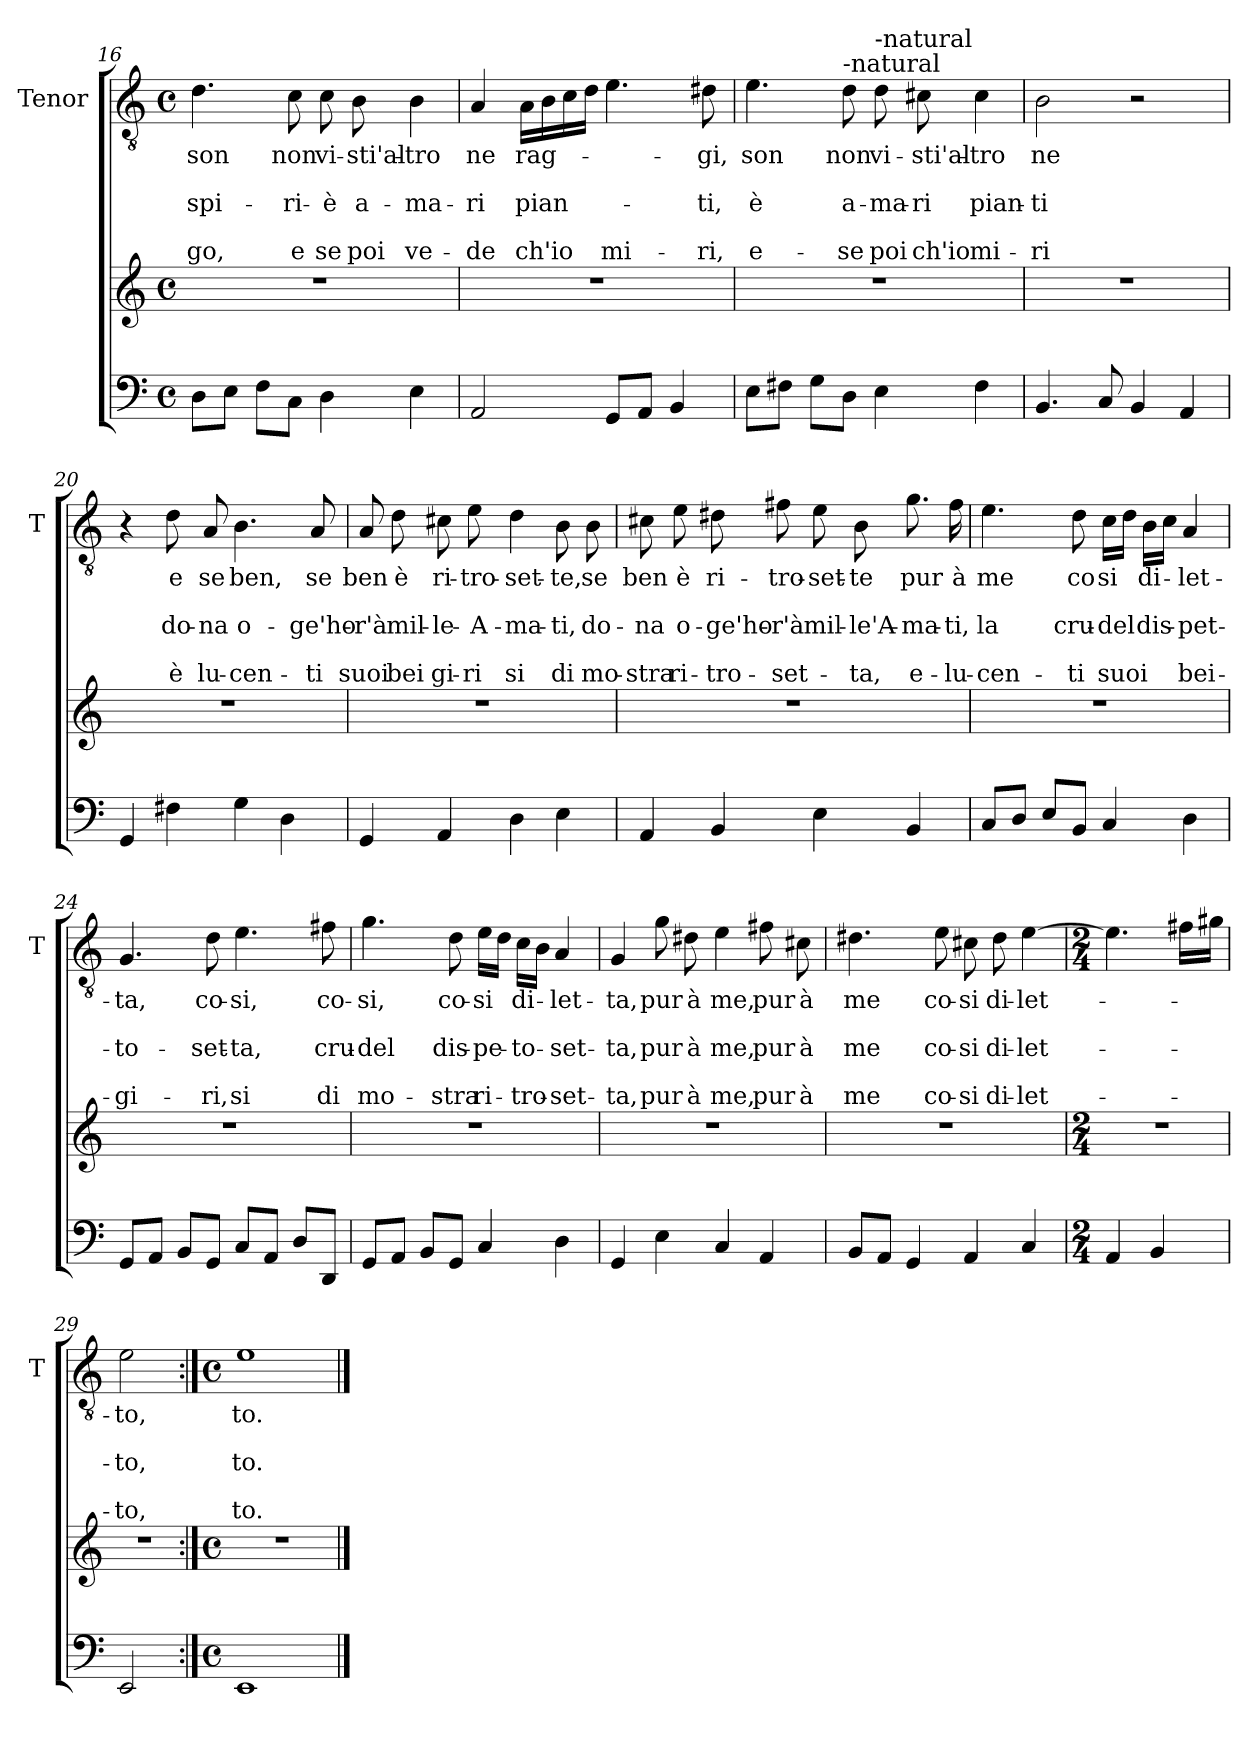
**kern	**kern	**kern	**text	**text	**text	**text	**text
*part2	*part2	*part1	*part1	*part1	*part1	*part1	*part1
*staff3	*staff2	*staff1	*staff1	*staff1	*staff1	*staff1	*staff1
*	*	*I"Tenor	*	*	*	*	*
*	*	*I'T	*	*	*	*	*
*clefF4	*clefG2	*clefGv2	*	*	*	*	*
*k[]	*k[]	*k[]	*	*	*	*	*
*C:	*C:	*C:	*	*	*	*	*
*M4/4	*M4/4	*M4/4	*	*	*	*	*
*met(c)	*met(c)	*met(c)	*	*	*	*	*
=16	=16	=16	=16	=16	=16	=16	=16
!	!	!	!LO:LY:b	!	!LO:LY:b	!	!LO:LY:b
8D\L	1r	4.d\	son	.	-spi-	.	-go,
8E\J	.	.	.	.	.	.	.
8F\L	.	.	.	.	.	.	.
!	!	!	!LO:LY:b	!	!LO:LY:b	!	!LO:LY:b
8C\J	.	8c\	non	.	-ri-	.	e
!	!	!	!LO:LY:b	!	!LO:LY:b	!	!LO:LY:b
4D\	.	8c\	vi-	.	-è	.	se
!	!	!	!LO:LY:b	!	!LO:LY:b	!	!LO:LY:b
.	.	8B\	-sti'al-	.	a-	.	poi
!	!	!	!LO:LY:b	!	!LO:LY:b	!	!LO:LY:b
4E\	.	4B\	-tro	.	-ma-	.	ve-
!!LO:LB:g=z
=17	=17	=17	=17	=17	=17	=17	=17
!	!	!	!LO:LY:b	!	!LO:LY:b	!	!LO:LY:b
2AA/	1r	4A/	ne	.	-ri	.	-de
!	!	!	!LO:LY:b	!	!LO:LY:b	!	!LO:LY:b
.	.	16A\LL	rag-	.	pian-	.	ch'io
.	.	16B\	.	.	.	.	.
.	.	16c\	.	.	.	.	.
.	.	16d\JJ	.	.	.	.	.
!	!	!	!	!	!	!	!LO:LY:b
8GG/L	.	4.e\	.	.	.	.	mi-
8AA/J	.	.	.	.	.	.	.
4BB/	.	.	.	.	.	.	.
!	!	!	!LO:LY:b	!	!LO:LY:b	!	!LO:LY:b
.	.	8d#X\	-gi,	.	-ti,	.	-ri,
=18	=18	=18	=18	=18	=18	=18	=18
!	!	!	!LO:LY:b	!	!LO:LY:b	!	!LO:LY:b
8E\L	1r	4.e\	son	.	è	.	e-
8F#X\J	.	.	.	.	.	.	.
8G\L	.	.	.	.	.	.	.
!	!	!LO:TX:a:t=-natural	!	!	!	!	!
!	!	!	!LO:LY:b	!	!LO:LY:b	!	!LO:LY:b
8D\J	.	8d\	non	.	a-	.	-se
!	!	!LO:TX:a:t=-natural	!	!	!	!	!
!	!	!	!LO:LY:b	!	!LO:LY:b	!	!LO:LY:b
4E\	.	8d\	vi-	.	-ma-	.	poi
!	!	!	!LO:LY:b	!	!LO:LY:b	!	!LO:LY:b
.	.	8c#X\	-sti'al-	.	-ri	.	ch'io
!	!	!	!LO:LY:b	!	!LO:LY:b	!	!LO:LY:b
4F#\	.	4c#\	-tro	.	pian-	.	mi-
=19	=19	=19	=19	=19	=19	=19	=19
!	!	!	!LO:LY:b	!	!LO:LY:b	!	!LO:LY:b
4.BB/	1r	2B\	ne	.	-ti	.	-ri
8C/	.	.	.	.	.	.	.
4BB/	.	2r	.	.	.	.	.
4AA/	.	.	.	.	.	.	.
=20	=20	=20	=20	=20	=20	=20	=20
4GG/	1r	4r	.	.	.	.	.
!	!	!	!LO:LY:b	!	!LO:LY:b	!	!LO:LY:b
4F#X\	.	8d\	e	.	do-	.	è
!	!	!	!LO:LY:b	!	!LO:LY:b	!	!LO:LY:b
.	.	8A/	se	.	-na	.	lu-
!	!	!	!LO:LY:b	!	!LO:LY:b	!	!LO:LY:b
4G\	.	4.B\	ben,	.	o-	.	-cen-
4D\	.	.	.	.	.	.	.
!	!	!	!LO:LY:b	!	!LO:LY:b	!	!LO:LY:b
.	.	8A/	se	.	-ge'ho-	.	-ti
!!LO:LB:g=z
=21	=21	=21	=21	=21	=21	=21	=21
!	!	!	!LO:LY:b	!	!LO:LY:b	!	!LO:LY:b
4GG/	1r	8A/	ben	.	-r'à	.	suoi
!	!	!	!LO:LY:b	!	!LO:LY:b	!	!LO:LY:b
.	.	8d\	è	.	mil-	.	bei
!	!	!	!LO:LY:b	!	!LO:LY:b	!	!LO:LY:b
4AA/	.	8c#X\	ri-	.	-le-	.	gi-
!	!	!	!LO:LY:b	!	!LO:LY:b	!	!LO:LY:b
.	.	8e\	-tro-	.	-A-	.	-ri
!	!	!	!LO:LY:b	!	!LO:LY:b	!	!LO:LY:b
4D\	.	4d\	-set-	.	-ma-	.	si
!	!	!	!LO:LY:b	!	!LO:LY:b	!	!LO:LY:b
4E\	.	8B\	-te,	.	-ti,	.	di
!	!	!	!LO:LY:b	!	!LO:LY:b	!	!LO:LY:b
.	.	8B\	se	.	do-	.	mo-
=22	=22	=22	=22	=22	=22	=22	=22
!	!	!	!LO:LY:b	!	!LO:LY:b	!	!LO:LY:b
4AA/	1r	8c#X\	ben	.	-na	.	-stra
!	!	!	!LO:LY:b	!	!LO:LY:b	!	!LO:LY:b
.	.	8e\	è	.	o-	.	ri-
!	!	!	!LO:LY:b	!	!LO:LY:b	!	!LO:LY:b
4BB/	.	8d#X\	ri-	.	-ge'ho-	.	-tro-
!	!	!	!LO:LY:b	!	!LO:LY:b	!	!LO:LY:b
.	.	8f#X\	-tro-	.	-r'à	.	-set-
!	!	!	!LO:LY:b	!	!LO:LY:b	!	!
4E\	.	8e\	-set-	.	mil-	.	.
!	!	!	!LO:LY:b	!	!LO:LY:b	!	!LO:LY:b
.	.	8B\	-te	.	-le'A-	.	-ta,
!	!	!	!LO:LY:b	!	!LO:LY:b	!	!LO:LY:b
4BB/	.	8.g\	pur	.	-ma-	.	e-
!	!	!	!LO:LY:b	!	!LO:LY:b	!	!LO:LY:b
.	.	16f#\	à	.	-ti,	.	-lu-
=23	=23	=23	=23	=23	=23	=23	=23
!	!	!	!LO:LY:b	!	!LO:LY:b	!	!LO:LY:b
8C/L	1r	4.e\	me	.	la	.	-cen-
8D/J	.	.	.	.	.	.	.
8E/L	.	.	.	.	.	.	.
!	!	!	!LO:LY:b	!	!LO:LY:b	!	!LO:LY:b
8BB/J	.	8d\	co	.	cru-	.	-ti
!	!	!	!LO:LY:b	!	!LO:LY:b	!	!LO:LY:b
4C/	.	16c\LL	si	.	-del	.	suoi
.	.	16d\JJ	.	.	.	.	.
!	!	!	!LO:LY:b	!	!LO:LY:b	!	!
.	.	16B\LL	di-	.	dis-	.	.
.	.	16c\JJ	.	.	.	.	.
!	!	!	!LO:LY:b	!	!LO:LY:b	!	!LO:LY:b
4D\	.	4A/	-let-	.	-pet-	.	bei-
!!LO:PB:g=z
=24	=24	=24	=24	=24	=24	=24	=24
!	!	!	!LO:LY:b	!	!LO:LY:b	!	!LO:LY:b
8GG/L	1r	4.G/	-ta,	.	-to-	.	-gi-
8AA/J	.	.	.	.	.	.	.
8BB/L	.	.	.	.	.	.	.
!	!	!	!LO:LY:b	!	!LO:LY:b	!	!LO:LY:b
8GG/J	.	8d\	co-	.	-set-	.	-ri,
!	!	!	!LO:LY:b	!	!LO:LY:b	!	!LO:LY:b
8C/L	.	4.e\	-si,	.	-ta,	.	si
8AA/J	.	.	.	.	.	.	.
8D/L	.	.	.	.	.	.	.
!	!	!	!LO:LY:b	!	!LO:LY:b	!	!LO:LY:b
8DD/J	.	8f#X\	co-	.	cru-	.	di
=25	=25	=25	=25	=25	=25	=25	=25
!	!	!	!LO:LY:b	!	!LO:LY:b	!	!LO:LY:b
8GG/L	1r	4.g\	-si,	.	-del	.	mo-
8AA/J	.	.	.	.	.	.	.
8BB/L	.	.	.	.	.	.	.
!	!	!	!LO:LY:b	!	!LO:LY:b	!	!LO:LY:b
8GG/J	.	8d\	co-	.	dis-	.	-stra
!	!	!	!LO:LY:b	!	!LO:LY:b	!	!LO:LY:b
4C/	.	16e\LL	-si	.	-pe-	.	ri-
.	.	16d\JJ	.	.	.	.	.
!	!	!	!LO:LY:b	!	!LO:LY:b	!	!LO:LY:b
.	.	16c\LL	di-	.	-to-	.	-tro-
.	.	16B\JJ	.	.	.	.	.
!	!	!	!LO:LY:b	!	!LO:LY:b	!	!LO:LY:b
4D\	.	4A/	-let-	.	-set-	.	-set-
=26	=26	=26	=26	=26	=26	=26	=26
!	!	!	!LO:LY:b	!	!LO:LY:b	!	!LO:LY:b
4GG/	1r	4G/	-ta,	.	-ta,	.	-ta,
!	!	!	!LO:LY:b	!	!LO:LY:b	!	!LO:LY:b
4E\	.	8g\	pur	.	pur	.	pur
!	!	!	!LO:LY:b	!	!LO:LY:b	!	!LO:LY:b
.	.	8d#X\	à	.	à	.	à
!	!	!	!LO:LY:b	!	!LO:LY:b	!	!LO:LY:b
4C/	.	4e\	me,	.	me,	.	me,
!	!	!	!LO:LY:b	!	!LO:LY:b	!	!LO:LY:b
4AA/	.	8f#X\	pur	.	pur	.	pur
!	!	!	!LO:LY:b	!	!LO:LY:b	!	!LO:LY:b
.	.	8c#X\	à	.	à	.	à
!!LO:LB:g=z
=27	=27	=27	=27	=27	=27	=27	=27
!	!	!	!LO:LY:b	!	!LO:LY:b	!	!LO:LY:b
8BB/L	1r	4.d#X\	me	.	me	.	me
8AA/J	.	.	.	.	.	.	.
4GG/	.	.	.	.	.	.	.
!	!	!	!LO:LY:b	!	!LO:LY:b	!	!LO:LY:b
.	.	8e\	co-	.	co-	.	co-
!	!	!	!LO:LY:b	!	!LO:LY:b	!	!LO:LY:b
4AA/	.	8c#X\	-si	.	-si	.	-si
!	!	!	!LO:LY:b	!	!LO:LY:b	!	!LO:LY:b
.	.	8d#\	di-	.	di-	.	di-
!	!	!	!LO:LY:b	!	!LO:LY:b	!	!LO:LY:b
4C/	.	[4e\	-let-	.	-let-	.	-let-
=28	=28	=28	=28	=28	=28	=28	=28
*M2/4	*M2/4	*M2/4	*	*	*	*	*
4AA/	2r	4.e\]	.	.	.	.	.
4BB/	.	.	.	.	.	.	.
.	.	16f#X\LL	.	.	.	.	.
.	.	16g#X\JJ	.	.	.	.	.
=29	=29	=29	=29	=29	=29	=29	=29
!	!	!	!LO:LY:b	!	!LO:LY:b	!	!LO:LY:b
2EE/	2r	2e\	-to,	.	-to,	.	-to,
=30:|!	=30:|!	=30:|!	=30:|!	=30:|!	=30:|!	=30:|!	=30:|!
*M4/4	*M4/4	*M4/4	*	*	*	*	*
*met(c)	*met(c)	*met(c)	*	*	*	*	*
!	!	!	!LO:LY:b	!	!LO:LY:b	!	!LO:LY:b
1EE	1r	1e	to.	.	to.	.	to.
==	==	==	==	==	==	==	==
*-	*-	*-	*-	*-	*-	*-	*-
